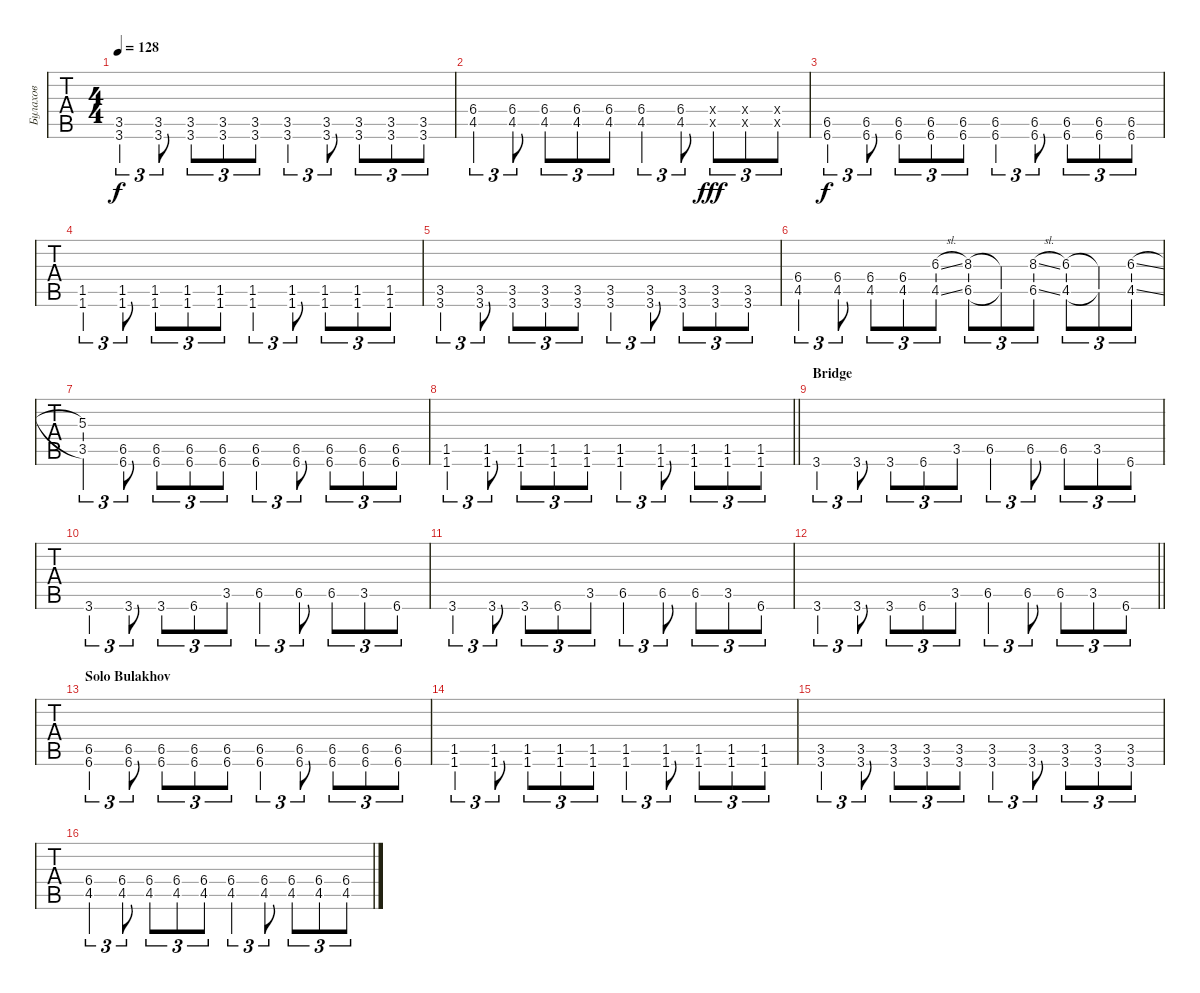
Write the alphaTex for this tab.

\track ("Булахов" "Булахов") {instrument overdrivenguitar}
\staff {tabs}
\tuning (E4 B3 G3 D3 A2 D2) {hide}
\ts (4 4)
\tempo 128
\clef g2
\ks c
(3.5 3.6).4{tu (3 2) dy f} (3.5 3.6).8{tu (3 2)} (3.5 3.6).8{tu (3 2)} (3.5 3.6).8{tu (3 2)} (3.5 3.6).8{tu (3 2)} (3.5 3.6).4{tu (3 2)} (3.5 3.6).8{tu (3 2)} (3.5 3.6).8{tu (3 2)} (3.5 3.6).8{tu (3 2)} (3.5 3.6).8{tu (3 2)} |
(6.4 4.5).4{tu (3 2)} (6.4 4.5).8{tu (3 2)} (6.4 4.5).8{tu (3 2)} (6.4 4.5).8{tu (3 2)} (6.4 4.5).8{tu (3 2)} (6.4 4.5).4{tu (3 2)} (6.4 4.5).8{tu (3 2)} (0.4{x} 4.5{x}).8{tu (3 2) dy fff} (0.4{x} 0.5{x}).8{tu (3 2)} (0.4{x} 0.5{x}).8{tu (3 2)} |
(6.5 6.6).4{tu (3 2) dy f} (6.5 6.6).8{tu (3 2)} (6.5 6.6).8{tu (3 2)} (6.5 6.6).8{tu (3 2)} (6.5 6.6).8{tu (3 2)} (6.5 6.6).4{tu (3 2)} (6.5 6.6).8{tu (3 2)} (6.5 6.6).8{tu (3 2)} (6.5 6.6).8{tu (3 2)} (6.5 6.6).8{tu (3 2)} |
(1.5 1.6).4{tu (3 2)} (1.5 1.6).8{tu (3 2)} (1.5 1.6).8{tu (3 2)} (1.5 1.6).8{tu (3 2)} (1.5 1.6).8{tu (3 2)} (1.5 1.6).4{tu (3 2)} (1.5 1.6).8{tu (3 2)} (1.5 1.6).8{tu (3 2)} (1.5 1.6).8{tu (3 2)} (1.5 1.6).8{tu (3 2)} |
(3.5 3.6).4{tu (3 2)} (3.5 3.6).8{tu (3 2)} (3.5 3.6).8{tu (3 2)} (3.5 3.6).8{tu (3 2)} (3.5 3.6).8{tu (3 2)} (3.5 3.6).4{tu (3 2)} (3.5 3.6).8{tu (3 2)} (3.5 3.6).8{tu (3 2)} (3.5 3.6).8{tu (3 2)} (3.5 3.6).8{tu (3 2)} |
(6.4 4.5).4{tu (3 2)} (6.4 4.5).8{tu (3 2)} (6.4 4.5).8{tu (3 2)} (6.4 4.5).8{tu (3 2)} (6.3{sl} 4.5{sl}).8{tu (3 2)} (8.3 6.5).8{tu (3 2)} (8.3{t} 6.5{t}).8{tu (3 2)} (8.3{sl} 6.5{sl}).8{tu (3 2)} (6.3 4.5).8{tu (3 2)} (6.3{t} 4.5{t}).8{tu (3 2)} (6.3{sl} 4.5{sl}).8{tu (3 2)} |
(5.3 3.5).4{tu (3 2)} (6.5 6.6).8{tu (3 2)} (6.5 6.6).8{tu (3 2)} (6.5 6.6).8{tu (3 2)} (6.5 6.6).8{tu (3 2)} (6.5 6.6).4{tu (3 2)} (6.5 6.6).8{tu (3 2)} (6.5 6.6).8{tu (3 2)} (6.5 6.6).8{tu (3 2)} (6.5 6.6).8{tu (3 2)} |
\barLineRight lightlight
(1.5 1.6).4{tu (3 2)} (1.5 1.6).8{tu (3 2)} (1.5 1.6).8{tu (3 2)} (1.5 1.6).8{tu (3 2)} (1.5 1.6).8{tu (3 2)} (1.5 1.6).4{tu (3 2)} (1.5 1.6).8{tu (3 2)} (1.5 1.6).8{tu (3 2)} (1.5 1.6).8{tu (3 2)} (1.5 1.6).8{tu (3 2)} |
\section ("" "Bridge")
3.6.4{tu (3 2)} 3.6.8{tu (3 2)} 3.6.8{tu (3 2)} 6.6.8{tu (3 2)} 3.5.8{tu (3 2)} 6.5.4{tu (3 2)} 6.5.8{tu (3 2)} 6.5.8{tu (3 2)} 3.5.8{tu (3 2)} 6.6.8{tu (3 2)} |
3.6.4{tu (3 2)} 3.6.8{tu (3 2)} 3.6.8{tu (3 2)} 6.6.8{tu (3 2)} 3.5.8{tu (3 2)} 6.5.4{tu (3 2)} 6.5.8{tu (3 2)} 6.5.8{tu (3 2)} 3.5.8{tu (3 2)} 6.6.8{tu (3 2)} |
3.6.4{tu (3 2)} 3.6.8{tu (3 2)} 3.6.8{tu (3 2)} 6.6.8{tu (3 2)} 3.5.8{tu (3 2)} 6.5.4{tu (3 2)} 6.5.8{tu (3 2)} 6.5.8{tu (3 2)} 3.5.8{tu (3 2)} 6.6.8{tu (3 2)} |
\barLineRight lightlight
3.6.4{tu (3 2)} 3.6.8{tu (3 2)} 3.6.8{tu (3 2)} 6.6.8{tu (3 2)} 3.5.8{tu (3 2)} 6.5.4{tu (3 2)} 6.5.8{tu (3 2)} 6.5.8{tu (3 2)} 3.5.8{tu (3 2)} 6.6.8{tu (3 2)} |
\section ("" "Solo Bulakhov")
(6.5 6.6).4{tu (3 2)} (6.5 6.6).8{tu (3 2)} (6.5 6.6).8{tu (3 2)} (6.5 6.6).8{tu (3 2)} (6.5 6.6).8{tu (3 2)} (6.5 6.6).4{tu (3 2)} (6.5 6.6).8{tu (3 2)} (6.5 6.6).8{tu (3 2)} (6.5 6.6).8{tu (3 2)} (6.5 6.6).8{tu (3 2)} |
(1.5 1.6).4{tu (3 2)} (1.5 1.6).8{tu (3 2)} (1.5 1.6).8{tu (3 2)} (1.5 1.6).8{tu (3 2)} (1.5 1.6).8{tu (3 2)} (1.5 1.6).4{tu (3 2)} (1.5 1.6).8{tu (3 2)} (1.5 1.6).8{tu (3 2)} (1.5 1.6).8{tu (3 2)} (1.5 1.6).8{tu (3 2)} |
(3.5 3.6).4{tu (3 2)} (3.5 3.6).8{tu (3 2)} (3.5 3.6).8{tu (3 2)} (3.5 3.6).8{tu (3 2)} (3.5 3.6).8{tu (3 2)} (3.5 3.6).4{tu (3 2)} (3.5 3.6).8{tu (3 2)} (3.5 3.6).8{tu (3 2)} (3.5 3.6).8{tu (3 2)} (3.5 3.6).8{tu (3 2)} |
(6.4 4.5).4{tu (3 2)} (6.4 4.5).8{tu (3 2)} (6.4 4.5).8{tu (3 2)} (6.4 4.5).8{tu (3 2)} (6.4 4.5).8{tu (3 2)} (6.4 4.5).4{tu (3 2)} (6.4 4.5).8{tu (3 2)} (6.4 4.5).8{tu (3 2)} (6.4 4.5).8{tu (3 2)} (6.4 4.5).8{tu (3 2)}
